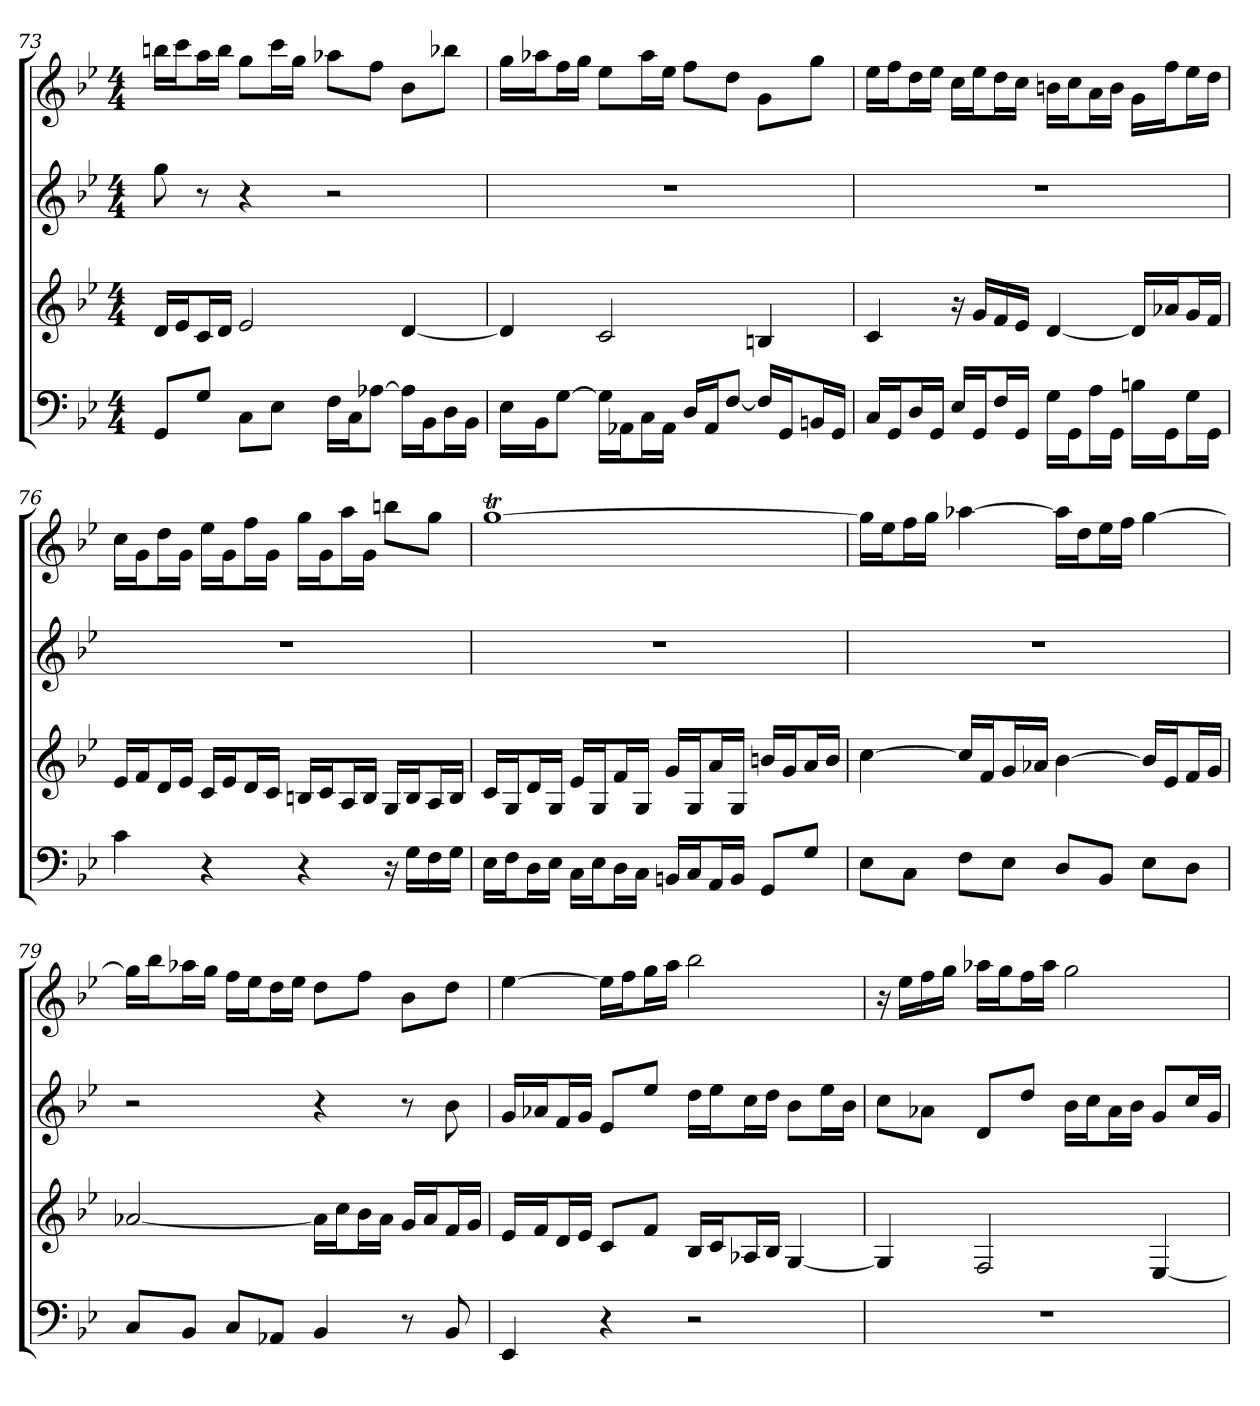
**kern	**kern	**kern	**kern
*part4	*part3	*part2	*part1
*staff4	*staff3	*staff2	*staff1
*k[b-e-]	*k[b-e-]	*k[b-e-]	*k[b-e-]
*M4/4	*M4/4	*M4/4	*M4/4
=73	=73	=73	=73
8GGL	16dLL	8gg	16bbnLL
.	16e-J	.	16cccJ
8GJ	16cL	8r	16aaL
.	16dJJ	.	16bbJJ
8CL	2e-	4r	8ggL
8E-J	.	.	16cccL
.	.	.	16ggJJ
16FLL	.	2r	8aa-XL
16CJ	.	.	.
[8A-XJ	.	.	8ffJ
16A-LL]	[4d	.	8b-L
16BB-J	.	.	.
16DL	.	.	8bb-XJ
16BB-JJ	.	.	.
=74	=74	=74	=74
16E-LL	4d]	1r	16ggLL
16BB-J	.	.	16aa-XJ
[8GJ	.	.	16ffL
.	.	.	16ggJJ
16GLL]	2c	.	8ee-L
16AA-XJ	.	.	.
16CL	.	.	16aa-L
16AA-JJ	.	.	16ee-JJ
16DLL	.	.	8ffL
16AA-J	.	.	.
[8FJ	.	.	8ddJ
16FLL]	4Bn	.	8gL
16GGJ	.	.	.
16BBnL	.	.	8ggJ
16GGJJ	.	.	.
=75	=75	=75	=75
16CLL	4c	1r	16ee-LL
16GGJ	.	.	16ffJ
16DL	.	.	16ddL
16GGJJ	.	.	16ee-JJ
16E-LL	16r	.	16ccLL
16GGJ	16gLL	.	16ee-J
16FL	16f	.	16ddL
16GGJJ	16e-JJ	.	16ccJJ
16GLL	[4d	.	16bnLL
16GGJ	.	.	16ccJ
16AL	.	.	16aL
16GGJJ	.	.	16bJJ
16BnLL	16dLL]	.	16gLL
16GGJ	16a-XJ	.	16ffJ
16GL	16gL	.	16ee-L
16GGJJ	16fJJ	.	16ddJJ
=76	=76	=76	=76
4c	16e-LL	1r	16ccLL
.	16fJ	.	16gJ
.	16dL	.	16ddL
.	16e-JJ	.	16gJJ
4r	16cLL	.	16ee-LL
.	16e-J	.	16gJ
.	16dL	.	16ffL
.	16cJJ	.	16gJJ
4r	16BnLL	.	16ggLL
.	16cJ	.	16gJ
.	16AL	.	16aaL
.	16BJJ	.	16gJJ
16r	16GLL	.	8bbnL
16GLL	16BJ	.	.
16F	16AL	.	8ggJ
16GJJ	16BJJ	.	.
=77	=77	=77	=77
16E-LL	16cLL	1r	[1ggT
16FJ	16GJ	.	.
16DL	16dL	.	.
16E-JJ	16GJJ	.	.
16CLL	16e-LL	.	.
16E-J	16GJ	.	.
16DL	16fL	.	.
16CJJ	16GJJ	.	.
16BBnLL	16gLL	.	.
16CJ	16GJ	.	.
16AAL	16aL	.	.
16BBJJ	16GJJ	.	.
8GGL	16bnLL	.	.
.	16gJ	.	.
8GJ	16aL	.	.
.	16bJJ	.	.
=78	=78	=78	=78
8E-L	[4cc	1r	16ggLL]
.	.	.	16ee-J
8CJ	.	.	16ffL
.	.	.	16ggJJ
8FL	16ccLL]	.	[4aa-X
.	16fJ	.	.
8E-J	16gL	.	.
.	16a-XJJ	.	.
8DL	[4b-	.	16aa-LL]
.	.	.	16ddJ
8BB-J	.	.	16ee-L
.	.	.	16ffJJ
8E-L	16b-LL]	.	[4gg
.	16e-J	.	.
8DJ	16fL	.	.
.	16gJJ	.	.
=79	=79	=79	=79
8CL	[2a-X	2r	16ggLL]
.	.	.	16bb-J
8BB-J	.	.	16aa-XL
.	.	.	16ggJJ
8CL	.	.	16ffLL
.	.	.	16ee-J
8AA-XJ	.	.	16ddL
.	.	.	16ee-JJ
4BB-	16a-LL]	4r	8ddL
.	16ccJ	.	.
.	16b-L	.	8ffJ
.	16a-JJ	.	.
8r	16gLL	8r	8b-L
.	16a-J	.	.
8BB-	16fL	8b-	8ddJ
.	16gJJ	.	.
=80	=80	=80	=80
4EE-	16e-LL	16gLL	[4ee-
.	16fJ	16a-XJ	.
.	16dL	16fL	.
.	16e-JJ	16gJJ	.
4r	8cL	8e-L	16ee-LL]
.	.	.	16ffJ
.	8fJ	8ee-J	16ggL
.	.	.	16aaJJ
2r	16B-LL	16ddLL	2bb-
.	16cJ	16ee-J	.
.	16A-XL	16ccL	.
.	16B-JJ	16ddJJ	.
.	[4G	8b-L	.
.	.	16ee-L	.
.	.	16b-JJ	.
=81	=81	=81	=81
1r	4G]	8ccL	16r
.	.	.	16ee-LL
.	.	8a-XJ	16ff
.	.	.	16ggJJ
.	2F	8dL	16aa-XLL
.	.	.	16ggJ
.	.	8ddJ	16ffL
.	.	.	16aa-JJ
.	.	16b-LL	2gg
.	.	16ccJ	.
.	.	16a-L	.
.	.	16b-JJ	.
.	[4E-	8gL	.
.	.	16ccL	.
.	.	16gJJ	.
=	=	=	=
*-	*-	*-	*-
